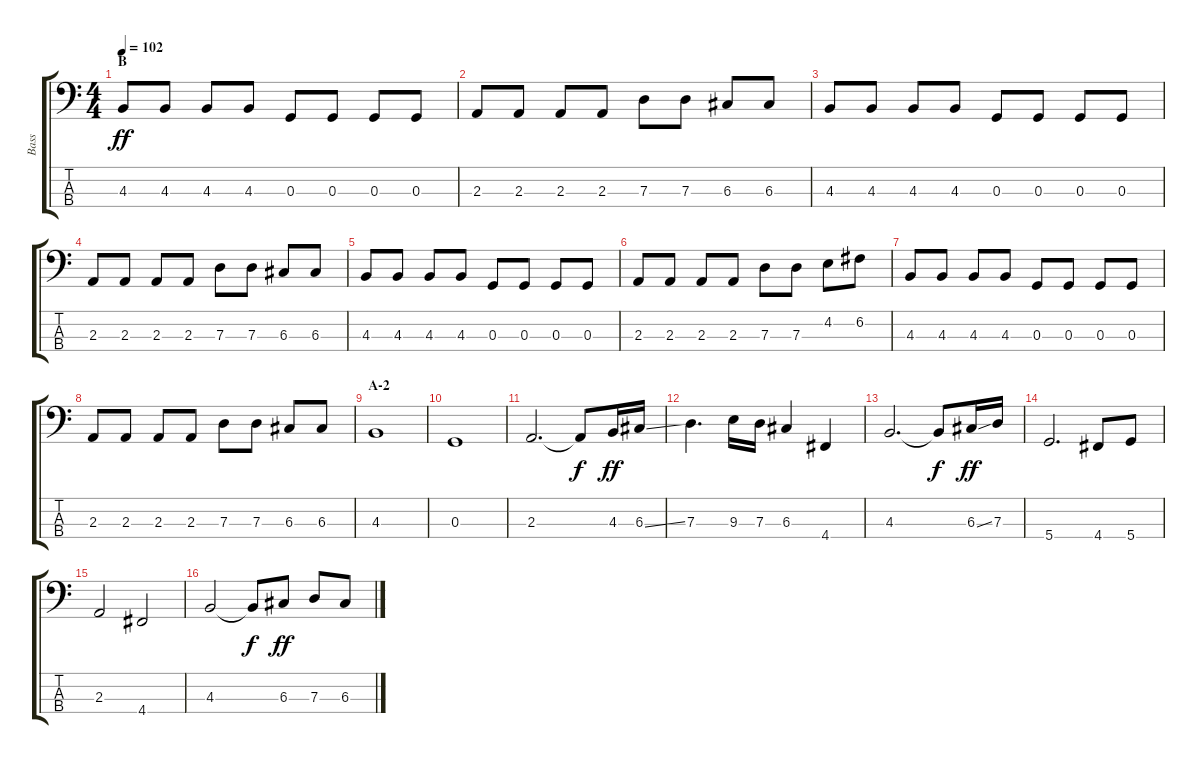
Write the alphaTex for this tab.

\track ("Bass" "Bass") {instrument electricbasspick}
\staff {score tabs}
\tuning (F2 C2 G1 D1) {hide}
\ts (4 4)
\section ("" "B")
\tempo 102
\clef f4
\ks c
4.3.8{dy ff} 4.3.8 4.3.8 4.3.8 0.3.8 0.3.8 0.3.8 0.3.8 |
2.3.8 2.3.8 2.3.8 2.3.8 7.3.8 7.3.8 6.3.8 6.3.8 |
4.3.8 4.3.8 4.3.8 4.3.8 0.3.8 0.3.8 0.3.8 0.3.8 |
2.3.8 2.3.8 2.3.8 2.3.8 7.3.8 7.3.8 6.3.8 6.3.8 |
4.3.8 4.3.8 4.3.8 4.3.8 0.3.8 0.3.8 0.3.8 0.3.8 |
2.3.8 2.3.8 2.3.8 2.3.8 7.3.8 7.3.8 4.2.8 6.2.8 |
4.3.8 4.3.8 4.3.8 4.3.8 0.3.8 0.3.8 0.3.8 0.3.8 |
2.3.8 2.3.8 2.3.8 2.3.8 7.3.8 7.3.8 6.3.8 6.3.8 |
\section ("" "A-2")
4.3.1 |
0.3.1 |
2.3.2{d} 2.3{t}.8{dy f} 4.3.16{dy ff} 6.3{ss}.16 |
7.3.4{d} 9.3.16 7.3.16 6.3.4 4.4.4 |
4.3.2{d} 4.3{t}.8{dy f} 6.3{ss}.16{dy ff} 7.3.16 |
5.4.2{d} 4.4.8 5.4.8 |
2.3.2 4.4.2 |
4.3.2 4.3{t}.8{dy f} 6.3.8{dy ff} 7.3.8 6.3.8
